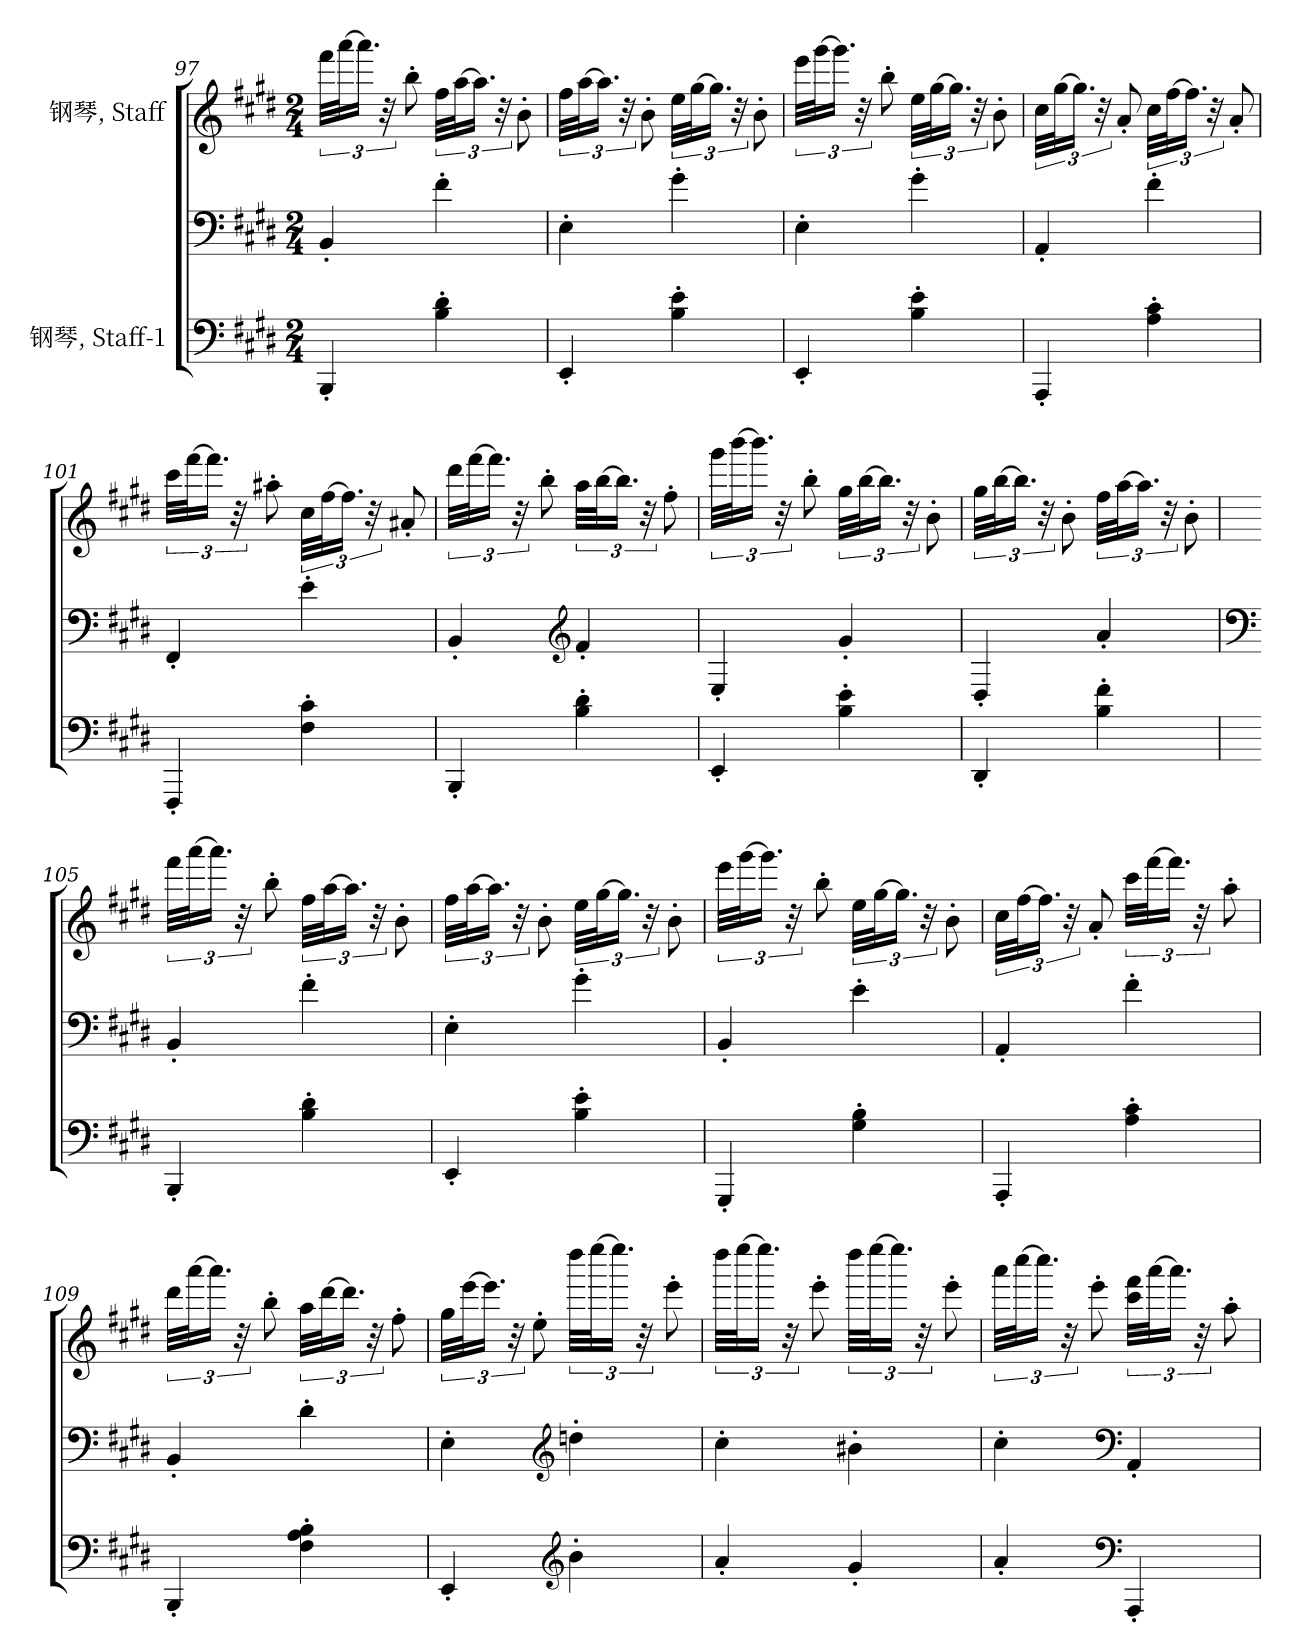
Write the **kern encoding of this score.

**kern	**kern	**kern
*part2	*part2	*part1
*staff3	*staff2	*staff1
*I"钢琴, Staff-1	*	*I"钢琴, Staff
*clefF4	*clefF4	*clefG2
*k[f#c#g#d#]	*k[f#c#g#d#]	*k[f#c#g#d#]
*M2/4	*M2/4	*M2/4
=97	=97	=97
4BBB'/	4BB'/	48fff#\LLL
.	.	[48aaa\J
.	.	24.aaa\JJ]
.	.	48r
.	.	8bb'\
4B\' 4d#\'	4f#'\	48ff#\LLL
.	.	[48aa\J
.	.	24.aa\JJ]
.	.	48r
.	.	8b'\
!!LO:PB:g=z
=98	=98	=98
4EE'/	4E'\	48ff#\LLL
.	.	[48aa\J
.	.	24.aa\JJ]
.	.	48r
.	.	8b'\
4B\' 4e\'	4g#'\	48ee\LLL
.	.	[48gg#\J
.	.	24.gg#\JJ]
.	.	48r
.	.	8b'\
=99	=99	=99
4EE'/	4E'\	48eee\LLL
.	.	[48ggg#\J
.	.	24.ggg#\JJ]
.	.	48r
.	.	8bb'\
4B\' 4e\'	4g#'\	48ee\LLL
.	.	[48gg#\J
.	.	24.gg#\JJ]
.	.	48r
.	.	8b'\
=100	=100	=100
4AAA'/	4AA'/	48cc#\LLL
.	.	[48gg#\J
.	.	24.gg#\JJ]
.	.	48r
.	.	8a'/
4A\' 4c#\'	4f#'\	48cc#\LLL
.	.	[48ff#\J
.	.	24.ff#\JJ]
.	.	48r
.	.	8a'/
!!LO:LB:g=z
=101	=101	=101
4FFF#'/	4FF#'/	48ccc#\LLL
.	.	[48fff#\J
.	.	24.fff#\JJ]
.	.	48r
.	.	8aa#X'\
4F#\' 4c#\'	4e'\	48cc#\LLL
.	.	[48ff#\J
.	.	24.ff#\JJ]
.	.	48r
.	.	8a#X'/
=102	=102	=102
4BBB'/	4BB'/	48ddd#\LLL
.	.	[48fff#\J
.	.	24.fff#\JJ]
.	.	48r
.	.	8bb'\
*	*clefG2	*
4B\' 4d#\'	4f#'/	48aa\LLL
.	.	[48bb\J
.	.	24.bb\JJ]
.	.	48r
.	.	8ff#'\
=103	=103	=103
4EE'/	4E'/	48ggg#\LLL
.	.	[48bbb\J
.	.	24.bbb\JJ]
.	.	48r
.	.	8bb'\
4B\' 4e\'	4g#'/	48gg#\LLL
.	.	[48bb\J
.	.	24.bb\JJ]
.	.	48r
.	.	8b'\
!!LO:LB:g=z
=104	=104	=104
4DD#'/	4D#'/	48gg#\LLL
.	.	[48bb\J
.	.	24.bb\JJ]
.	.	48r
.	.	8b'\
4B\' 4f#\'	4a'/	48ff#\LLL
.	.	[48aa\J
.	.	24.aa\JJ]
.	.	48r
.	.	8b'\
=105	=105	=105
*	*clefF4	*
4BBB'/	4BB'/	48fff#\LLL
.	.	[48aaa\J
.	.	24.aaa\JJ]
.	.	48r
.	.	8bb'\
4B\' 4d#\'	4f#'\	48ff#\LLL
.	.	[48aa\J
.	.	24.aa\JJ]
.	.	48r
.	.	8b'\
=106	=106	=106
4EE'/	4E'\	48ff#\LLL
.	.	[48aa\J
.	.	24.aa\JJ]
.	.	48r
.	.	8b'\
4B\' 4e\'	4g#'\	48ee\LLL
.	.	[48gg#\J
.	.	24.gg#\JJ]
.	.	48r
.	.	8b'\
!!LO:LB:g=z
=107	=107	=107
4GGG#'/	4BB'/	48eee\LLL
.	.	[48ggg#\J
.	.	24.ggg#\JJ]
.	.	48r
.	.	8bb'\
4G#\' 4B\'	4e'\	48ee\LLL
.	.	[48gg#\J
.	.	24.gg#\JJ]
.	.	48r
.	.	8b'\
=108	=108	=108
4AAA'/	4AA'/	48cc#\LLL
.	.	[48ff#\J
.	.	24.ff#\JJ]
.	.	48r
.	.	8a'/
4A\' 4c#\'	4f#'\	48ccc#\LLL
.	.	[48fff#\J
.	.	24.fff#\JJ]
.	.	48r
.	.	8aa'\
=109	=109	=109
4BBB'/	4BB'/	48ddd#\LLL
.	.	[48aaa\J
.	.	24.aaa\JJ]
.	.	48r
.	.	8bb'\
4F#\' 4A\' 4B\'	4d#'\	48aa\LLL
.	.	[48ddd#\J
.	.	24.ddd#\JJ]
.	.	48r
.	.	8ff#'\
!!LO:PB:g=z
=110	=110	=110
4EE'/	4E'\	48gg#\LLL
.	.	[48eee\J
.	.	24.eee\JJ]
.	.	48r
.	.	8ee'\
*clefG2	*clefG2	*
4b'\	4ddn'\	48dddd#\LLL
.	.	[48eeee\J
.	.	24.eeee\JJ]
.	.	48r
.	.	8eee'\
=111	=111	=111
4a'/	4cc#'\	48dddd#\LLL
.	.	[48eeee\J
.	.	24.eeee\JJ]
.	.	48r
.	.	8eee'\
4g#'/	4b#X'\	48dddd#\LLL
.	.	[48eeee\J
.	.	24.eeee\JJ]
.	.	48r
.	.	8eee'\
!!LO:LB:g=z
=112	=112	=112
4a'/	4cc#'\	48aaa\LLL
.	.	[48cccc#\J
.	.	24.cccc#\JJ]
.	.	48r
.	.	8eee'\
*clefF4	*clefF4	*
4AAA'/	4AA'/	48ccc#\ 48fff#\LLL
.	.	[48aaa\J
.	.	24.aaa\JJ]
.	.	48r
.	.	8aa'\
=	=	=
*-	*-	*-
